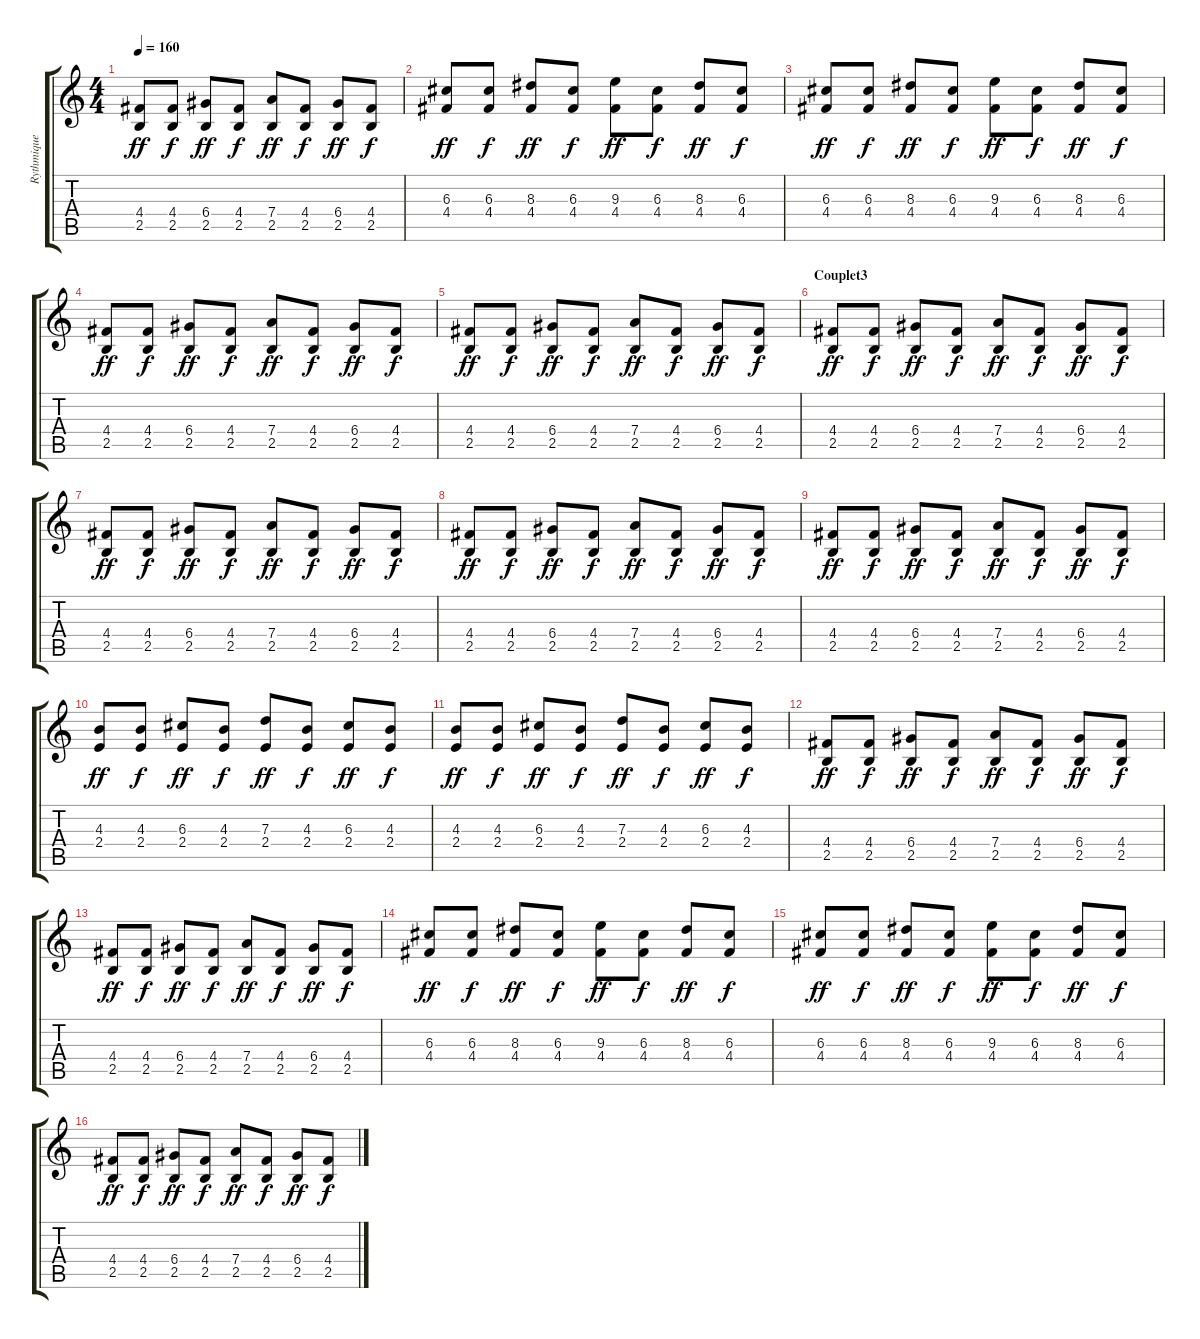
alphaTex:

\track ("Rythmique" "Rythmique") {instrument distortionguitar}
\staff {score tabs}
\tuning (E4 B3 G3 D3 A2 E2) {hide}
\ts (4 4)
\tempo 160
\clef g2
\ks c
(4.4 2.5).8{dy ff} (4.4 2.5).8{dy f} (6.4 2.5).8{dy ff} (4.4 2.5).8{dy f} (7.4 2.5).8{dy ff} (4.4 2.5).8{dy f} (6.4 2.5).8{dy ff} (4.4 2.5).8{dy f} |
(6.3 4.4).8{dy ff} (6.3 4.4).8{dy f} (8.3 4.4).8{dy ff} (6.3 4.4).8{dy f} (9.3 4.4).8{dy ff} (6.3 4.4).8{dy f} (8.3 4.4).8{dy ff} (6.3 4.4).8{dy f} |
(6.3 4.4).8{dy ff} (6.3 4.4).8{dy f} (8.3 4.4).8{dy ff} (6.3 4.4).8{dy f} (9.3 4.4).8{dy ff} (6.3 4.4).8{dy f} (8.3 4.4).8{dy ff} (6.3 4.4).8{dy f} |
(4.4 2.5).8{dy ff} (4.4 2.5).8{dy f} (6.4 2.5).8{dy ff} (4.4 2.5).8{dy f} (7.4 2.5).8{dy ff} (4.4 2.5).8{dy f} (6.4 2.5).8{dy ff} (4.4 2.5).8{dy f} |
(4.4 2.5).8{dy ff} (4.4 2.5).8{dy f} (6.4 2.5).8{dy ff} (4.4 2.5).8{dy f} (7.4 2.5).8{dy ff} (4.4 2.5).8{dy f} (6.4 2.5).8{dy ff} (4.4 2.5).8{dy f} |
\section ("" "Couplet3")
(4.4 2.5).8{dy ff} (4.4 2.5).8{dy f} (6.4 2.5).8{dy ff} (4.4 2.5).8{dy f} (7.4 2.5).8{dy ff} (4.4 2.5).8{dy f} (6.4 2.5).8{dy ff} (4.4 2.5).8{dy f} |
(4.4 2.5).8{dy ff} (4.4 2.5).8{dy f} (6.4 2.5).8{dy ff} (4.4 2.5).8{dy f} (7.4 2.5).8{dy ff} (4.4 2.5).8{dy f} (6.4 2.5).8{dy ff} (4.4 2.5).8{dy f} |
(4.4 2.5).8{dy ff} (4.4 2.5).8{dy f} (6.4 2.5).8{dy ff} (4.4 2.5).8{dy f} (7.4 2.5).8{dy ff} (4.4 2.5).8{dy f} (6.4 2.5).8{dy ff} (4.4 2.5).8{dy f} |
(4.4 2.5).8{dy ff} (4.4 2.5).8{dy f} (6.4 2.5).8{dy ff} (4.4 2.5).8{dy f} (7.4 2.5).8{dy ff} (4.4 2.5).8{dy f} (6.4 2.5).8{dy ff} (4.4 2.5).8{dy f} |
(4.3 2.4).8{dy ff} (4.3 2.4).8{dy f} (6.3 2.4).8{dy ff} (4.3 2.4).8{dy f} (7.3 2.4).8{dy ff} (4.3 2.4).8{dy f} (6.3 2.4).8{dy ff} (4.3 2.4).8{dy f} |
(4.3 2.4).8{dy ff} (4.3 2.4).8{dy f} (6.3 2.4).8{dy ff} (4.3 2.4).8{dy f} (7.3 2.4).8{dy ff} (4.3 2.4).8{dy f} (6.3 2.4).8{dy ff} (4.3 2.4).8{dy f} |
(4.4 2.5).8{dy ff} (4.4 2.5).8{dy f} (6.4 2.5).8{dy ff} (4.4 2.5).8{dy f} (7.4 2.5).8{dy ff} (4.4 2.5).8{dy f} (6.4 2.5).8{dy ff} (4.4 2.5).8{dy f} |
(4.4 2.5).8{dy ff} (4.4 2.5).8{dy f} (6.4 2.5).8{dy ff} (4.4 2.5).8{dy f} (7.4 2.5).8{dy ff} (4.4 2.5).8{dy f} (6.4 2.5).8{dy ff} (4.4 2.5).8{dy f} |
(6.3 4.4).8{dy ff} (6.3 4.4).8{dy f} (8.3 4.4).8{dy ff} (6.3 4.4).8{dy f} (9.3 4.4).8{dy ff} (6.3 4.4).8{dy f} (8.3 4.4).8{dy ff} (6.3 4.4).8{dy f} |
(6.3 4.4).8{dy ff} (6.3 4.4).8{dy f} (8.3 4.4).8{dy ff} (6.3 4.4).8{dy f} (9.3 4.4).8{dy ff} (6.3 4.4).8{dy f} (8.3 4.4).8{dy ff} (6.3 4.4).8{dy f} |
(4.4 2.5).8{dy ff} (4.4 2.5).8{dy f} (6.4 2.5).8{dy ff} (4.4 2.5).8{dy f} (7.4 2.5).8{dy ff} (4.4 2.5).8{dy f} (6.4 2.5).8{dy ff} (4.4 2.5).8{dy f}
